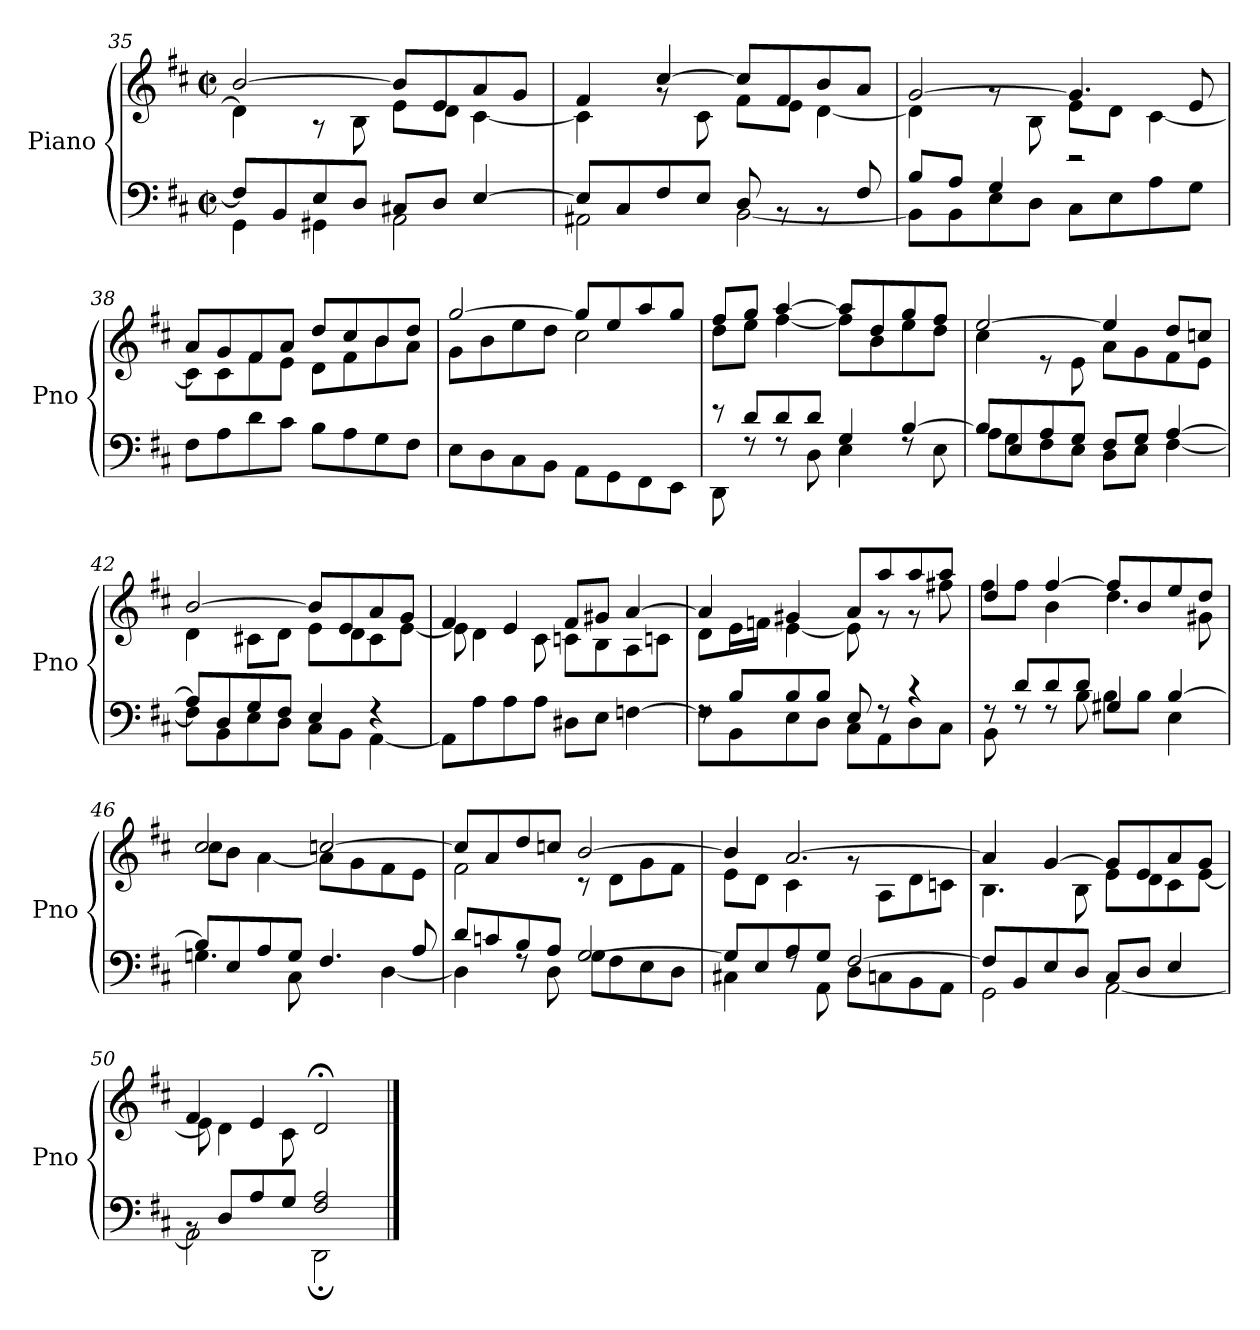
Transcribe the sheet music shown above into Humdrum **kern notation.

**kern	**kern
*part1	*part1
*staff2	*staff1
*I"Piano	*
*I'Pno	*
*clefF4	*clefG2
*k[f#c#]	*k[f#c#]
*M2/2	*M2/2
*met(c|)	*met(c|)
=35	=35
*^	*^
8F#/L]	4GG\	[2b/	4d\]
8BB/	.	.	.
8E/	4GG#X\	.	8r
8D/J	.	.	8B\
8C#X/L	2AA\	8b/L]	8e\L
8D/J	.	8e/	8d\J
[4E/	.	8a/	[4c#\
.	.	8g/J	.
!!LO:LB:g=z	!!
=36	=36	=36	=36
8E/L]	2AA#X\	4f#/	4c#\]
8C#/	.	.	.
8F#/	.	[4cc#/	8rg
8E/J	.	.	8c#\
8D/	[2BB\	8cc#/L]	8f#\L
8rBB	.	8f#/	8e\J
8rBB	.	8b/	[4d\
8F#/	.	8a/J	.
=37	=37	=37	=37
8B/L	8BB\L]	[2g/	4d\]
8A/J	8BB\	.	.
4G/	8E\	.	8rg
.	8D\J	.	8B\
2r	8C#\L	4.g/]	8e\L
.	8E\	.	8d\J
.	8A\	.	[4c#\
.	8G\J	8e/	.
*v	*v	*	*
=38	=38	=38
8F#\L	8a/L	8c#\L]
8A\	8g/	8c#\
8d\	8f#/	8f#\
8c#\J	8a/J	8e\J
8B\L	8dd/L	8d\L
8A\	8cc#/	8f#\
8G\	8b/	8b\
8F#\J	8dd/J	8a\J
=39	=39	=39
8E\L	[2gg/	8g\L
8D\	.	8b\
8C#\	.	8ee\
8BB\J	.	8dd\J
8AA\L	8gg/L]	2cc#\
8GG\	8ee/	.
8FF#\	8aa/	.
8EE\J	8gg/J	.
=40	=40	=40
*^	*	*
8r	8DD\	8ff#/L	8dd\L
8d/L	8rF	8gg/J	8ee\J
8d/	8rF	[4aa/	[4ff#\
8d/J	8D\	.	.
4G/	4E\	8aa/L]	8ff#\L]
.	.	8dd/	8b\
[4B/	8rF	8gg/	8ee\
.	8E\	8ff#/J	8dd\J
!!LO:LB:g=z	!!
=41	=41	=41	=41
8B/L]	8A\L	[2ee/	4cc#\
8E/	8G\	.	.
8A/	8F#\	.	8r
8G/J	8E\J	.	8e\
8F#/L	8D\L	4ee/]	8a\L
8G/J	8E\J	.	8g\
[4A/	[4F#\	8dd/L	8f#\
.	.	8ccn/J	8e\J
=42	=42	=42	=42
8A/L]	8F#\L]	[2b/	4d\
8D/	8BB\	.	.
8G/	8E\	.	8c#X\L
8F#/J	8D\J	.	8d\J
4E/	8C#\L	8b/L]	8e\L
.	8BB\J	8e/	8d\
4r	[4AA\	8a/	8c#\
.	.	8g/J	[8e\J
*v	*v	*	*
=43	=43	=43
8AA\L]	4f#/	8e\]
8A\	.	4d\
8A\	4e/	.
8A\J	.	8c#\
8D#X\L	8f#/L	8cn\L
8E\J	8g#X/J	8B\
[4Fn\	[4a/	8A\
.	.	8cn\J
=44	=44	=44
*^	*	*
8rF	8F\L]	4a/]	8d\L
8B/L	8BB\	.	16e\L
.	.	.	16fn\JJ
8B/	8E\	4g#X/	[4e\
8B/J	8D\J	.	.
8E/	8C#\L	8a/L	8e\]
8r	8AA\	8aa/	8r
4r	8D\	8aa/	8r
.	8C#\J	8aa/J	8ff#X\
!!LO:PB:g=z	!!
=45	=45	=45	=45
8rF	8BB\	4dd/	8ff#\L
8d/L	8rF	.	8ff#\J
8d/	8rF	[4ff#/	4b\
8d/J	8B\	.	.
4G#X/	8B\L	8ff#/L]	4.dd\
.	8B\J	8b/	.
[4B/	4E\	8ee/	.
.	.	8dd/J	8g#X\
=46	=46	=46	=46
8B/L]	4.Gn\	2cc#/	8cc#\L
8E/	.	.	8b\J
8A/	.	.	[4a\
8G/J	8C#\	.	.
4.F#/	8F#\Lyy	[2ccn/	8a\L]
.	8E\J	.	8g\
.	[4D\	.	8f#\
8A/	.	.	8e\J
=47	=47	=47	=47
8d/L	4D\]	8cc/L]	2f#\
8cn/	.	8a/	.
8B/	8rF	8dd/	.
8A/J	8D\	8ccn/J	.
[2G/	8G\L	[2b/	8r
.	8F#\	.	8d\L
.	8E\	.	8g\
.	8D\J	.	8f#\J
!!LO:LB:g=z	!!
=48	=48	=48	=48
8G/L]	4C#X\	4b/]	8e\L
8E/	.	.	8d\J
8A/	8rF	[2.a/	4c#\
8G/J	8AA\	.	.
[2F#/	8D\L	.	8rg
.	8Cn\	.	8A\L
.	8BB\	.	8d\
.	8AA\J	.	8cn\J
=49	=49	=49	=49
8F#/L]	2GG\	4a/]	4.B\
8BB/	.	.	.
8E/	.	[4g/	.
8D/J	.	.	8B\
8C#/L	[2AA\	8g/L]	8e\L
8D/J	.	8e/	8d\
4E/	.	8a/	8c#\
.	.	8g/J	[8e\J
=50	=50	=50	=50
*	*^	*	*
2ryy	8rBB	2AA\]	4f#/	8e\]
.	8D/L	.	.	4d\
.	8A/	.	4e/	.
.	8G/J	.	.	8c#\
2F#/ 2A/	2DD;\	2ryy	2d;</	2ryy
*v	*v	*v	*	*
*	*v	*v
==	==
*-	*-
